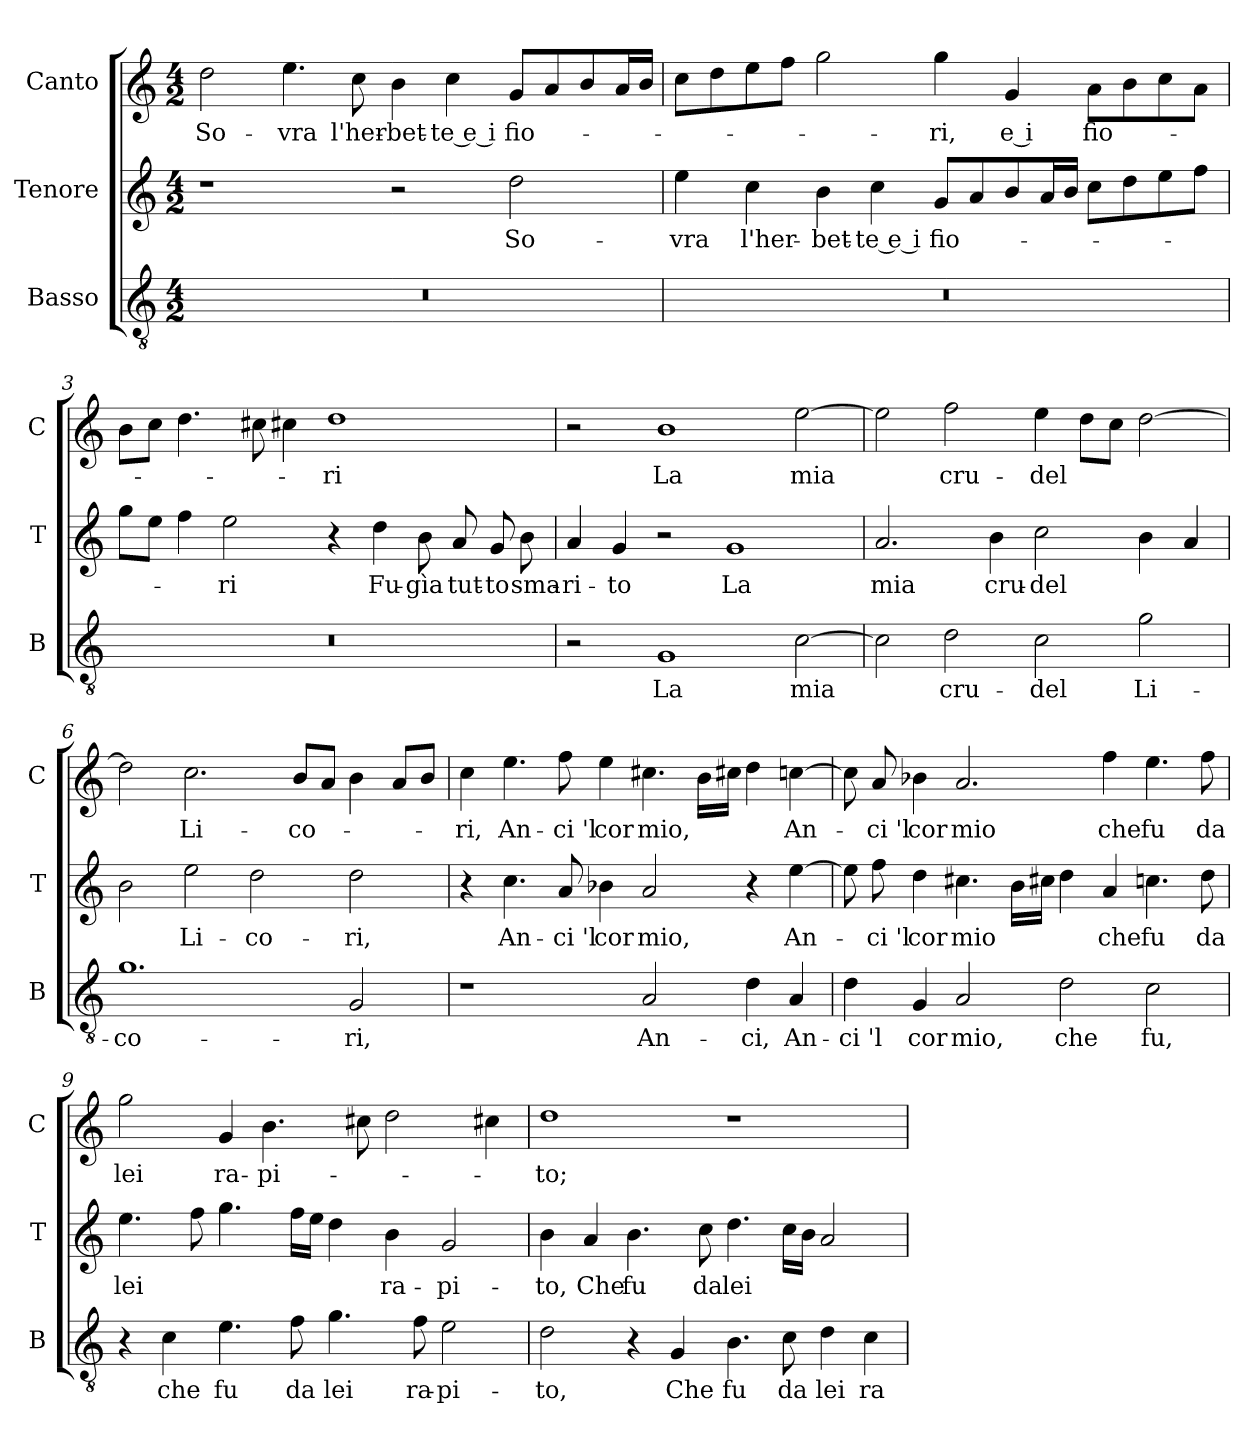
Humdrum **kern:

**kern	**text	**kern	**text	**kern	**text
*part3	*part3	*part2	*part2	*part1	*part1
*staff3	*staff3	*staff2	*staff2	*staff1	*staff1
*I"Basso	*	*I"Tenore	*	*I"Canto	*
*I'B	*	*I'T	*	*I'C	*
*clefGv2	*	*clefG2	*	*clefG2	*
*k[]	*	*k[]	*	*k[]	*
*M4/2	*	*M4/2	*	*M4/2	*
=1	=1	=1	=1	=1	=1
0r	.	1r	.	2dd	So-
.	.	.	.	4.ee	-vra
.	.	.	.	8cc	l'her-
.	.	2r	.	4b	-bet-
.	.	.	.	4cc	-te e i
.	.	2dd	So-	8gL	fio-
.	.	.	.	8a	.
.	.	.	.	8b	.
.	.	.	.	16aL	.
.	.	.	.	16bJJ	.
=2	=2	=2	=2	=2	=2
0r	.	4ee	-vra	8ccL	.
.	.	.	.	8dd	.
.	.	4cc	l'her-	8ee	.
.	.	.	.	8ffJ	.
.	.	4b	-bet-	2gg	.
.	.	4cc	-te e i	.	.
.	.	8gL	fio-	4gg	-ri,
.	.	8a	.	.	.
.	.	8b	.	4g	e i
.	.	16aL	.	.	.
.	.	16bJJ	.	.	.
.	.	8ccL	.	8aL	fio-
.	.	8dd	.	8b	.
.	.	8ee	.	8cc	.
.	.	8ffJ	.	8aJ	.
=3	=3	=3	=3	=3	=3
0r	.	8ggL	.	8bL	.
.	.	8eeJ	.	8ccJ	.
.	.	4ff	.	4.dd	.
.	.	2ee	-ri	.	.
.	.	.	.	8cc#X	.
.	.	.	.	4cc#X	.
.	.	4r	.	1dd	-ri
.	.	4dd	Fu-	.	.
.	.	8b	-gìa	.	.
.	.	8a	tut-	.	.
.	.	8g	-to	.	.
.	.	8b	sma-	.	.
=4	=4	=4	=4	=4	=4
2r	.	4a	-ri-	2r	.
.	.	4g	-to	.	.
1G	La	2r	.	1b	La
.	.	1g	La	.	.
[2c	mia	.	.	[2ee	mia
=5	=5	=5	=5	=5	=5
2c]	.	2.a	mia	2ee]	.
2d	cru-	.	.	2ff	cru-
.	.	4b	cru-	.	.
2c	-del	2cc	-del	4ee	-del
.	.	.	.	8ddL	.
.	.	.	.	8ccJ	.
2g	Li-	4b	.	[2dd	.
.	.	4a	.	.	.
=6	=6	=6	=6	=6	=6
1.g	-co-	2b	.	2dd]	.
.	.	2ee	Li-	2.cc	Li-
.	.	2dd	-co-	.	.
.	.	.	.	8bL	-co-
.	.	.	.	8aJ	.
2G	-ri,	2dd	-ri,	4b	.
.	.	.	.	8aL	.
.	.	.	.	8bJ	.
=7	=7	=7	=7	=7	=7
1r	.	4r	.	4cc	-ri,
.	.	4.cc	An-	4.ee	An-
.	.	8a	-ci 'l	8ff	-ci 'l
.	.	4b-X	cor	4ee	cor
2A	An-	2a	mio,	4.cc#X	mio,
.	.	.	.	16bLL	.
.	.	.	.	16cc#XJJ	.
4d	-ci,	4r	.	4dd	.
4A	An-	[4ee	An-	[4ccn	An-
=8	=8	=8	=8	=8	=8
4d	-ci 'l	8ee]	.	8cc]	.
.	.	8ff	-ci 'l	8a	-ci 'l
4G	cor	4dd	cor	4b-X	cor
2A	mio,	4.cc#X	mio	2.a	mio
.	.	16bLL	.	.	.
.	.	16cc#XJJ	.	.	.
2d	che	4dd	.	.	.
.	.	4a	che	4ff	che
2c	fu,	4.ccn	fu	4.ee	fu
.	.	8dd	da	8ff	da
=9	=9	=9	=9	=9	=9
4r	.	4.ee	lei	2gg	lei
4c	che	.	.	.	.
.	.	8ff	.	.	.
4.e	fu	4.gg	.	4g	ra-
.	.	.	.	4.b	-pi-
8f	da	16ffLL	.	.	.
.	.	16eeJJ	.	.	.
4.g	lei	4dd	.	.	.
.	.	.	.	8cc#X	.
.	.	4b	ra-	2dd	.
8f	ra-	.	.	.	.
2e	-pi-	2g	-pi-	.	.
.	.	.	.	4cc#X	.
=10	=10	=10	=10	=10	=10
2d	-to,	4b	-to,	1dd	-to;
.	.	4a	Che	.	.
4r	.	4.b	fu	.	.
4G	Che	.	.	.	.
.	.	8cc	da	.	.
4.B	fu	4.dd	lei	1r	.
8c	da	16ccLL	.	.	.
.	.	16bJJ	.	.	.
4d	lei	2a	.	.	.
4c	ra-	.	.	.	.
=	=	=	=	=	=
*-	*-	*-	*-	*-	*-
